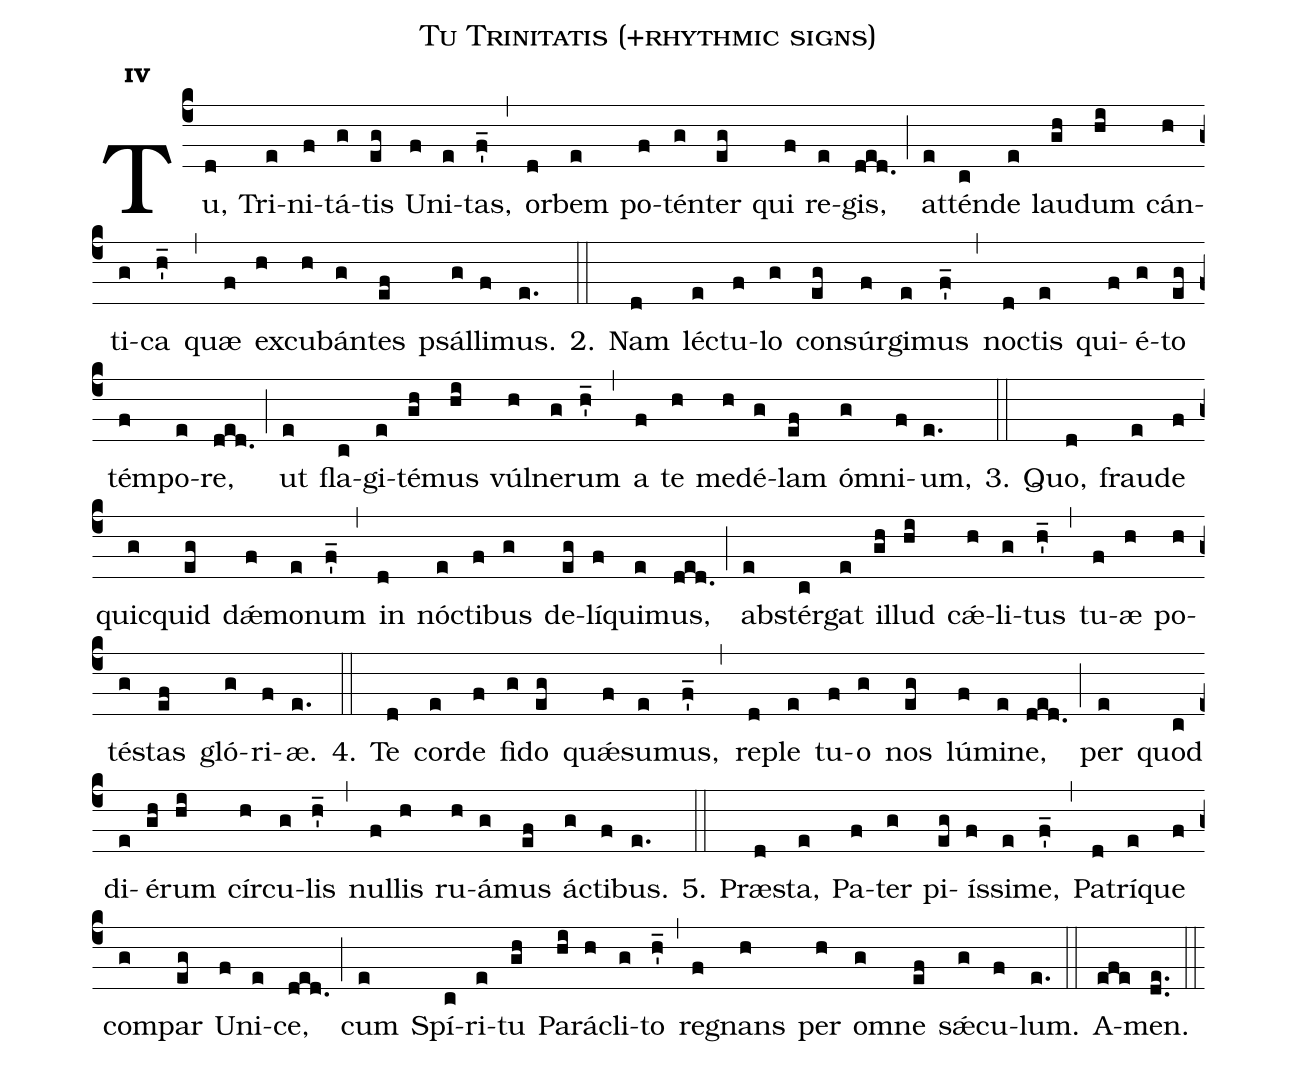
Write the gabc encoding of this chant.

name:Tu Trinitatis (+rhythmic signs);
office-part:Hymnus;
mode:4;
%%
initial-style: 1;
name: Tu Trinitatis;
book: Liber Hymnarius, p. 203;
occasion: Tempore Per Annum Feriis VI Hebd. I & III;
office-part: Ad Officium Lectionis H;
user-notes: ;
commentary: ;
annotation: 4;
centering-scheme: english;
fontsize: 12;
font: OFLSortsMillGoudy;
height: 11;
width: 4.5;
%%
(c4)Tu,(d) Tri(e)ni(f)tá(g)tis(eg) U(f)ni(e)tas,(f'_) (,)
or(d)bem(e) po(f)tén(g)ter(eg) qui(f) re(e)gis,(ded.) (;)
at(e)tén(c)de(e) lau(gh)dum(hi) cán(h)ti(g)ca(h'_) (,)
quæ(f) ex(h)cu(h)bán(g)tes(ef) psál(g)li(f)mus.(e.)

2.(::)
Nam(d) lé(e)ctu(f)lo(g) con(eg)súr(f)gi(e)mus(f'_) (,)
no(d)ctis(e) qui(f)é(g)to(eg) tém(f)po(e)re,(ded.) (;)
ut(e) fla(c)gi(e)té(gh)mus(hi) vúl(h)ne(g)rum(h'_) (,)
a(f) te(h) me(h)dé(g)lam(ef) óm(g)ni(f)um,(e.)

3.(::)
Quo,(d) frau(e)de(f) quic(g)quid(eg) dǽ(f)mo(e)num(f'_) (,)
in(d) nó(e)cti(f)bus(g) de(eg)lí(f)qui(e)mus,(ded.) (;)
ab(e)stér(c)gat(e) il(gh)lud(hi) cǽ(h)li(g)tus(h'_) (,)
tu(f)æ(h) po(h)té(g)stas(ef) gló(g)ri(f)æ.(e.)

4.(::)
Te(d) cor(e)de(f) fi(g)do(eg) quǽ(f)su(e)mus,(f'_) (,)
re(d)ple(e) tu(f)o(g) nos(eg) lú(f)mi(e)ne,(ded.) (;)
per(e) quod(c) di(e)é(gh)rum(hi) cír(h)cu(g)lis(h'_) (,)
nul(f)lis(h) ru(h)á(g)mus(ef) á(g)cti(f)bus.(e.)

5.(::)
Præ(d)sta,(e) Pa(f)ter(g) pi(eg)ís(f)si(e)me,(f'_) (,)
Pa(d)trí(e)que(f) com(g)par(eg) U(f)ni(e)ce,(ded.) (;)
cum(e) Spí(c)ri(e)tu(gh) Pa(hi)rá(h)cli(g)to(h'_) (,)
re(f)gnans(h) per(h) om(g)ne(ef) sǽ(g)cu(f)lum.(e.) (::)
A(efe)men.(de..) (::)
